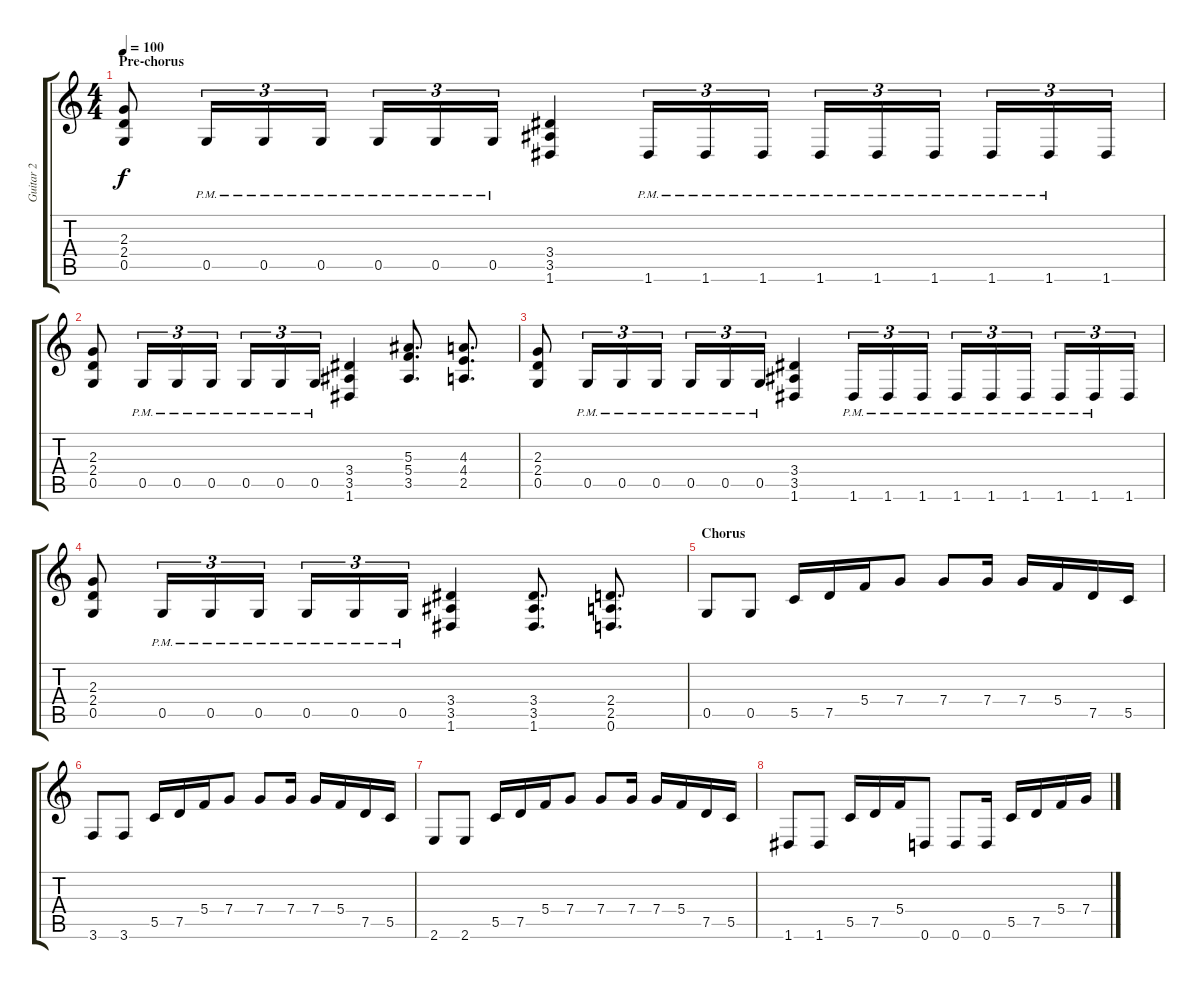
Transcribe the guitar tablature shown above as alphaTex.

\track ("Guitar 2" "Guitar 2") {instrument overdrivenguitar}
\staff {score tabs}
\tuning (D4 A3 F3 C3 G2 D2) {hide}
\ts (4 4)
\section ("" "Pre-chorus")
\tempo 100
\clef g2
\ks c
(2.3 2.4 0.5).8{dy f} 0.5{pm}.16{tu (3 2)} 0.5{pm}.16{tu (3 2)} 0.5{pm}.16{tu (3 2)} 0.5{pm}.16{tu (3 2)} 0.5{pm}.16{tu (3 2)} 0.5{pm}.16{tu (3 2)} (3.4 3.5 1.6).4 1.6{pm}.16{tu (3 2)} 1.6{pm}.16{tu (3 2)} 1.6{pm}.16{tu (3 2)} 1.6{pm}.16{tu (3 2)} 1.6{pm}.16{tu (3 2)} 1.6{pm}.16{tu (3 2)} 1.6{pm}.16{tu (3 2)} 1.6{pm}.16{tu (3 2)} 1.6.16{tu (3 2)} |
(2.3 2.4 0.5).8 0.5{pm}.16{tu (3 2)} 0.5{pm}.16{tu (3 2)} 0.5{pm}.16{tu (3 2)} 0.5{pm}.16{tu (3 2)} 0.5{pm}.16{tu (3 2)} 0.5{pm}.16{tu (3 2)} (3.4 3.5 1.6).4 (5.3 5.4 3.5).8{d} (4.3 4.4 2.5).8{d} |
(2.3 2.4 0.5).8 0.5{pm}.16{tu (3 2)} 0.5{pm}.16{tu (3 2)} 0.5{pm}.16{tu (3 2)} 0.5{pm}.16{tu (3 2)} 0.5{pm}.16{tu (3 2)} 0.5{pm}.16{tu (3 2)} (3.4 3.5 1.6).4 1.6{pm}.16{tu (3 2)} 1.6{pm}.16{tu (3 2)} 1.6{pm}.16{tu (3 2)} 1.6{pm}.16{tu (3 2)} 1.6{pm}.16{tu (3 2)} 1.6{pm}.16{tu (3 2)} 1.6{pm}.16{tu (3 2)} 1.6{pm}.16{tu (3 2)} 1.6.16{tu (3 2)} |
(2.3 2.4 0.5).8 0.5{pm}.16{tu (3 2)} 0.5{pm}.16{tu (3 2)} 0.5{pm}.16{tu (3 2)} 0.5{pm}.16{tu (3 2)} 0.5{pm}.16{tu (3 2)} 0.5{pm}.16{tu (3 2)} (3.4 3.5 1.6).4 (3.4 3.5 1.6).8{d} (2.4 2.5 0.6).8{d} |
\section ("" "Chorus")
0.5.8 0.5.8 5.5.16 7.5.16 5.4.16 7.4.8 7.4.8 7.4.16 7.4.16 5.4.16 7.5.16 5.5.16 |
3.6.8 3.6.8 5.5.16 7.5.16 5.4.16 7.4.8 7.4.8 7.4.16 7.4.16 5.4.16 7.5.16 5.5.16 |
2.6.8 2.6.8 5.5.16 7.5.16 5.4.16 7.4.8 7.4.8 7.4.16 7.4.16 5.4.16 7.5.16 5.5.16 |
1.6.8 1.6.8 5.5.16 7.5.16 5.4.16 0.6.8 0.6.8 0.6.16 5.5.16 7.5.16 5.4.16 7.4.16
